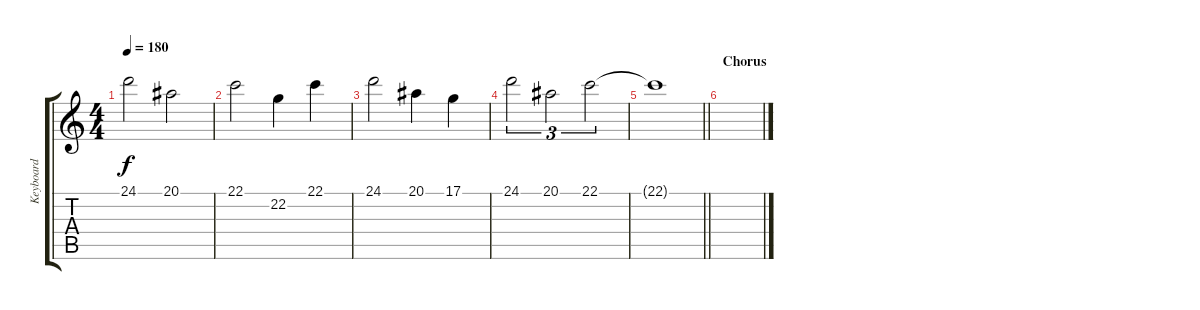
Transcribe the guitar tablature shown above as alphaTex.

\track ("Keyboard" "Keyboard") {instrument acousticgrandpiano}
\staff {score tabs}
\tuning (D4 A3 F3 C3 G2 C2) {hide}
\ts (4 4)
\tempo 180
\clef g2
\ks c
24.1.2{dy f} 20.1.2 |
22.1.2 22.2.4 22.1.4 |
24.1.2 20.1.4 17.1.4 |
24.1.2{tu (3 2)} 20.1.2{tu (3 2)} 22.1.2{tu (3 2)} |
\barLineRight lightlight
22.1{t}.1 |
\section ("" "Chorus")
